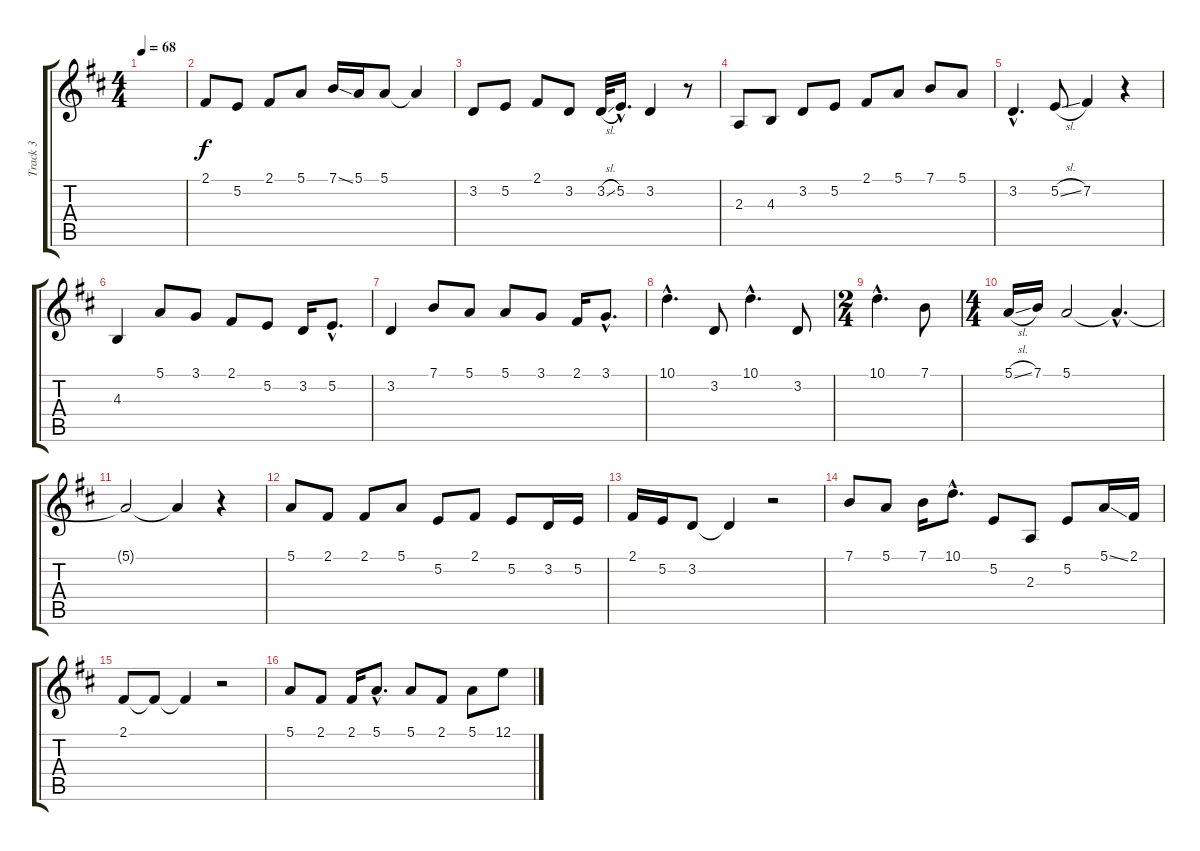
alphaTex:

\track ("Track 3" "Track 3") {instrument sopranosax}
\staff {score tabs}
\tuning (E4 B3 G3 D3 A2 E2) {hide}
\ts (4 4)
\tempo 68
\clef g2
\ks d
|
2.1.8 5.2.8 2.1.8 5.1.8 7.1{ss}.16 5.1.16 5.1.8 5.1{t}.4 |
3.2.8 5.2.8 2.1.8 3.2.8 3.2{sl}.32 5.2{hac}.16{d} 3.2.4 r.8 |
2.3.8 4.3.8 3.2.8 5.2.8 2.1.8 5.1.8 7.1.8 5.1.8 |
3.2{hac}.4{d} 5.2{sl}.8 7.2.4 r.4 |
4.3.4 5.1.8 3.1.8 2.1.8 5.2.8 3.2.16 5.2{hac}.8{d} |
3.2.4 7.1.8 5.1.8 5.1.8 3.1.8 2.1.16 3.1{hac}.8{d} |
10.1{hac}.4{d} 3.2.8 10.1{hac}.4{d} 3.2.8 |
\ts (2 4)
10.1{hac}.4{d} 7.1.8 |
\ts (4 4)
5.1{sl}.16 7.1.16 5.1.2 5.1{hac t}.4{d} |
5.1{t}.2 5.1{t}.4 r.4 |
5.1.8 2.1.8 2.1.8 5.1.8 5.2.8 2.1.8 5.2.8 3.2.16 5.2.16 |
2.1.16 5.2.16 3.2.8 3.2{t}.4 r.2 |
7.1.8 5.1.8 7.1.16 10.1{hac}.8{d} 5.2.8 2.3.8 5.2.8 5.1{ss}.16 2.1.16 |
2.1.8 2.1{t}.8 2.1{t}.4 r.2 |
5.1.8 2.1.8 2.1.16 5.1{hac}.8{d} 5.1.8 2.1.8 5.1.8 12.1.8
